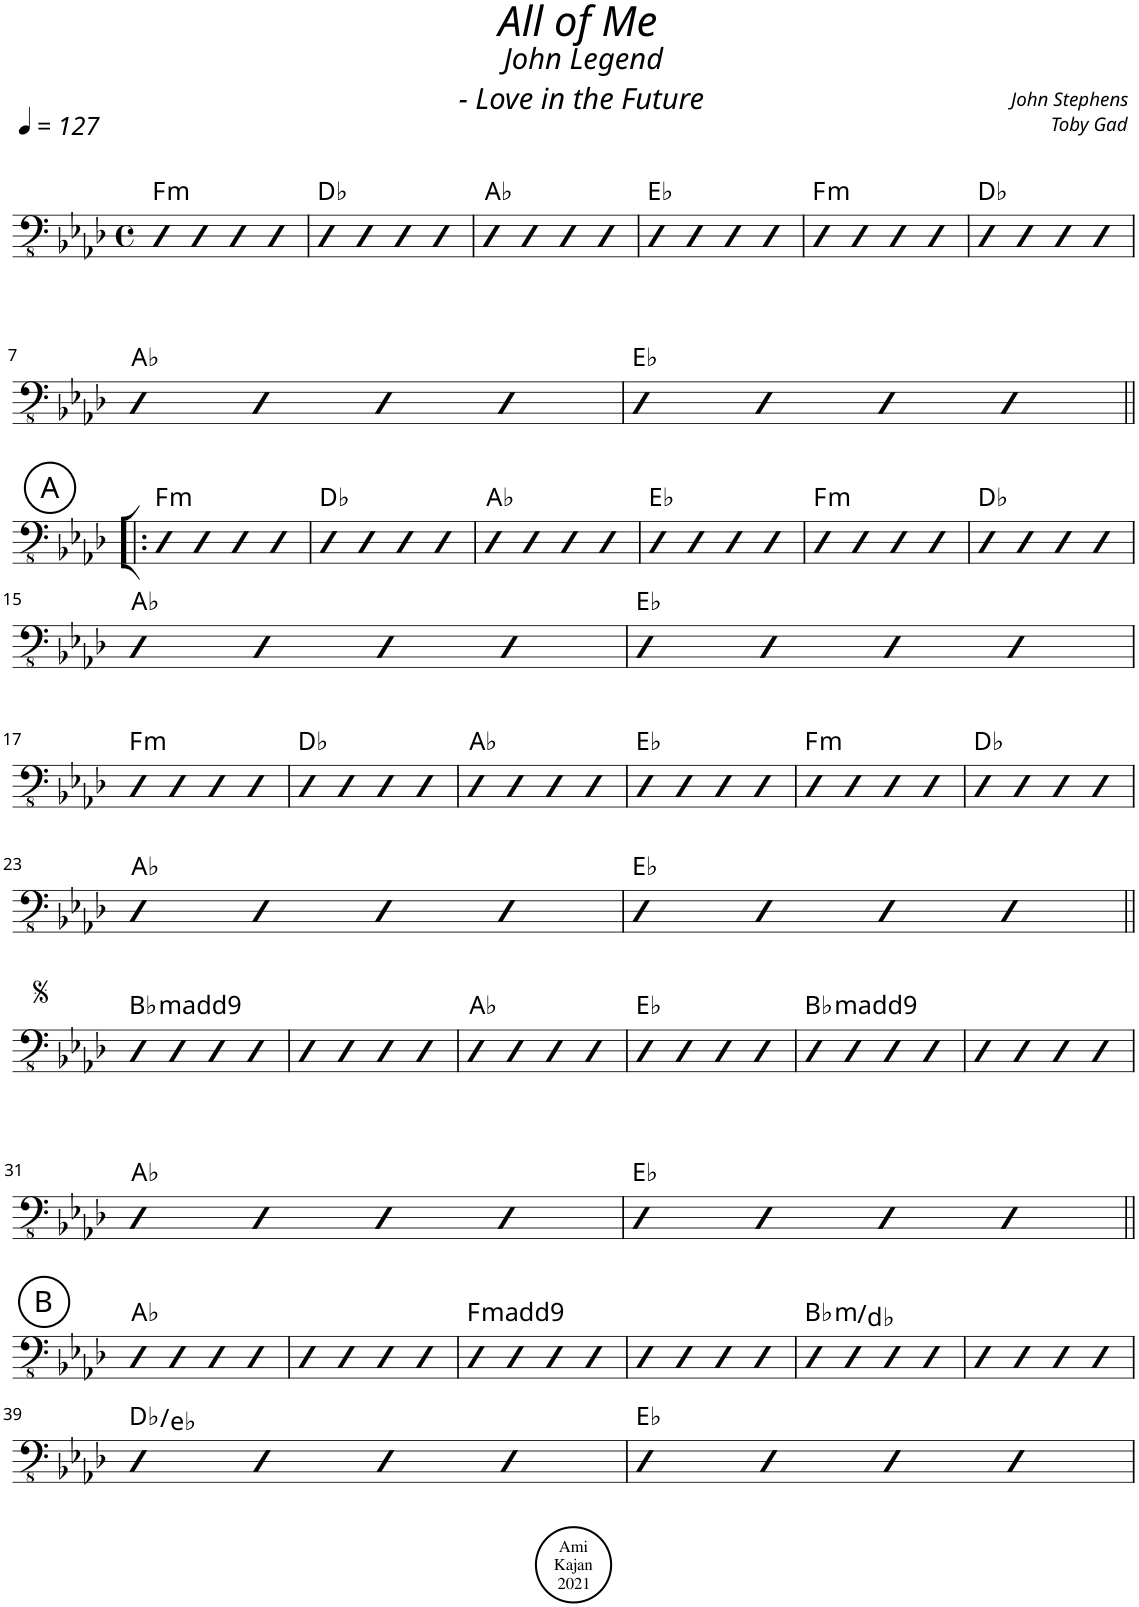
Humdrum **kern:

**kern	**harte
*part1	*part1
*staff1	*
*I"Acoustic Bass	*
*I'Bass	*
*clefFv4	*
*k[b-e-a-d-]	*
*M4/4	*
*met(c)	*
*MM127	*
=1	=1
!	!LO:H:kt=m
4DD-	F:min
4DD-	.
4DD-	.
4DD-	.
=2	=2
4DD-	Db:maj
4DD-	.
4DD-	.
4DD-	.
=3	=3
4DD-	Ab:maj
4DD-	.
4DD-	.
4DD-	.
=4	=4
4DD-	Eb:maj
4DD-	.
4DD-	.
4DD-	.
=5	=5
!	!LO:H:kt=m
4DD-	F:min
4DD-	.
4DD-	.
4DD-	.
=6	=6
4DD-	Db:maj
4DD-	.
4DD-	.
4DD-	.
!!LO:LB:g=z
=7	=7
4DD-	Ab:maj
4DD-	.
4DD-	.
4DD-	.
=8	=8
4DD-	Eb:maj
4DD-	.
4DD-	.
4DD-	.
!!LO:LB:g=z
!!LO:REH:place=s1:a:cj:enc=circle:fs=14:t=A
=9!|:	=9!|:
!	!LO:H:kt=m
4DD-	F:min
4DD-	.
4DD-	.
4DD-	.
=10	=10
4DD-	Db:maj
4DD-	.
4DD-	.
4DD-	.
=11	=11
4DD-	Ab:maj
4DD-	.
4DD-	.
4DD-	.
=12	=12
4DD-	Eb:maj
4DD-	.
4DD-	.
4DD-	.
=13	=13
!	!LO:H:kt=m
4DD-	F:min
4DD-	.
4DD-	.
4DD-	.
=14	=14
4DD-	Db:maj
4DD-	.
4DD-	.
4DD-	.
!!LO:LB:g=z
=15	=15
4DD-	Ab:maj
4DD-	.
4DD-	.
4DD-	.
=16	=16
4DD-	Eb:maj
4DD-	.
4DD-	.
4DD-	.
!!LO:LB:g=z
=17	=17
!	!LO:H:kt=m
4DD-	F:min
4DD-	.
4DD-	.
4DD-	.
=18	=18
4DD-	Db:maj
4DD-	.
4DD-	.
4DD-	.
=19	=19
4DD-	Ab:maj
4DD-	.
4DD-	.
4DD-	.
=20	=20
4DD-	Eb:maj
4DD-	.
4DD-	.
4DD-	.
=21	=21
!	!LO:H:kt=m
4DD-	F:min
4DD-	.
4DD-	.
4DD-	.
=22	=22
4DD-	Db:maj
4DD-	.
4DD-	.
4DD-	.
!!LO:LB:g=z
=23	=23
4DD-	Ab:maj
4DD-	.
4DD-	.
4DD-	.
=24	=24
4DD-	Eb:maj
4DD-	.
4DD-	.
4DD-	.
!!LO:LB:g=z
=25||	=25||
!	!LO:H:kt=m
4DD-	Bb:min(9)
4DD-	.
4DD-	.
4DD-	.
=26	=26
4DD-	.
4DD-	.
4DD-	.
4DD-	.
=27	=27
4DD-	Ab:maj
4DD-	.
4DD-	.
4DD-	.
=28	=28
4DD-	Eb:maj
4DD-	.
4DD-	.
4DD-	.
=29	=29
!	!LO:H:kt=m
4DD-	Bb:min(9)
4DD-	.
4DD-	.
4DD-	.
=30	=30
4DD-	.
4DD-	.
4DD-	.
4DD-	.
!!LO:LB:g=z
=31	=31
4DD-	Ab:maj
4DD-	.
4DD-	.
4DD-	.
=32	=32
4DD-	Eb:maj
4DD-	.
4DD-	.
4DD-	.
!!LO:LB:g=z
!!LO:REH:place=s1:a:cj:enc=circle:fs=14:t=B
=33||	=33||
4DD-	Ab:maj
4DD-	.
4DD-	.
4DD-	.
=34	=34
4DD-	.
4DD-	.
4DD-	.
4DD-	.
=35	=35
!	!LO:H:kt=m
4DD-	F:min(9)
4DD-	.
4DD-	.
4DD-	.
=36	=36
4DD-	.
4DD-	.
4DD-	.
4DD-	.
=37	=37
!	!LO:H:kt=m
4DD-	Bb:min/b3
4DD-	.
4DD-	.
4DD-	.
=38	=38
4DD-	.
4DD-	.
4DD-	.
4DD-	.
!!LO:LB:g=z
=39	=39
4DD-	Db:maj/2
4DD-	.
4DD-	.
4DD-	.
=40	=40
4DD-	Eb:maj
4DD-	.
4DD-	.
4DD-	.
=	=
*-	*-
